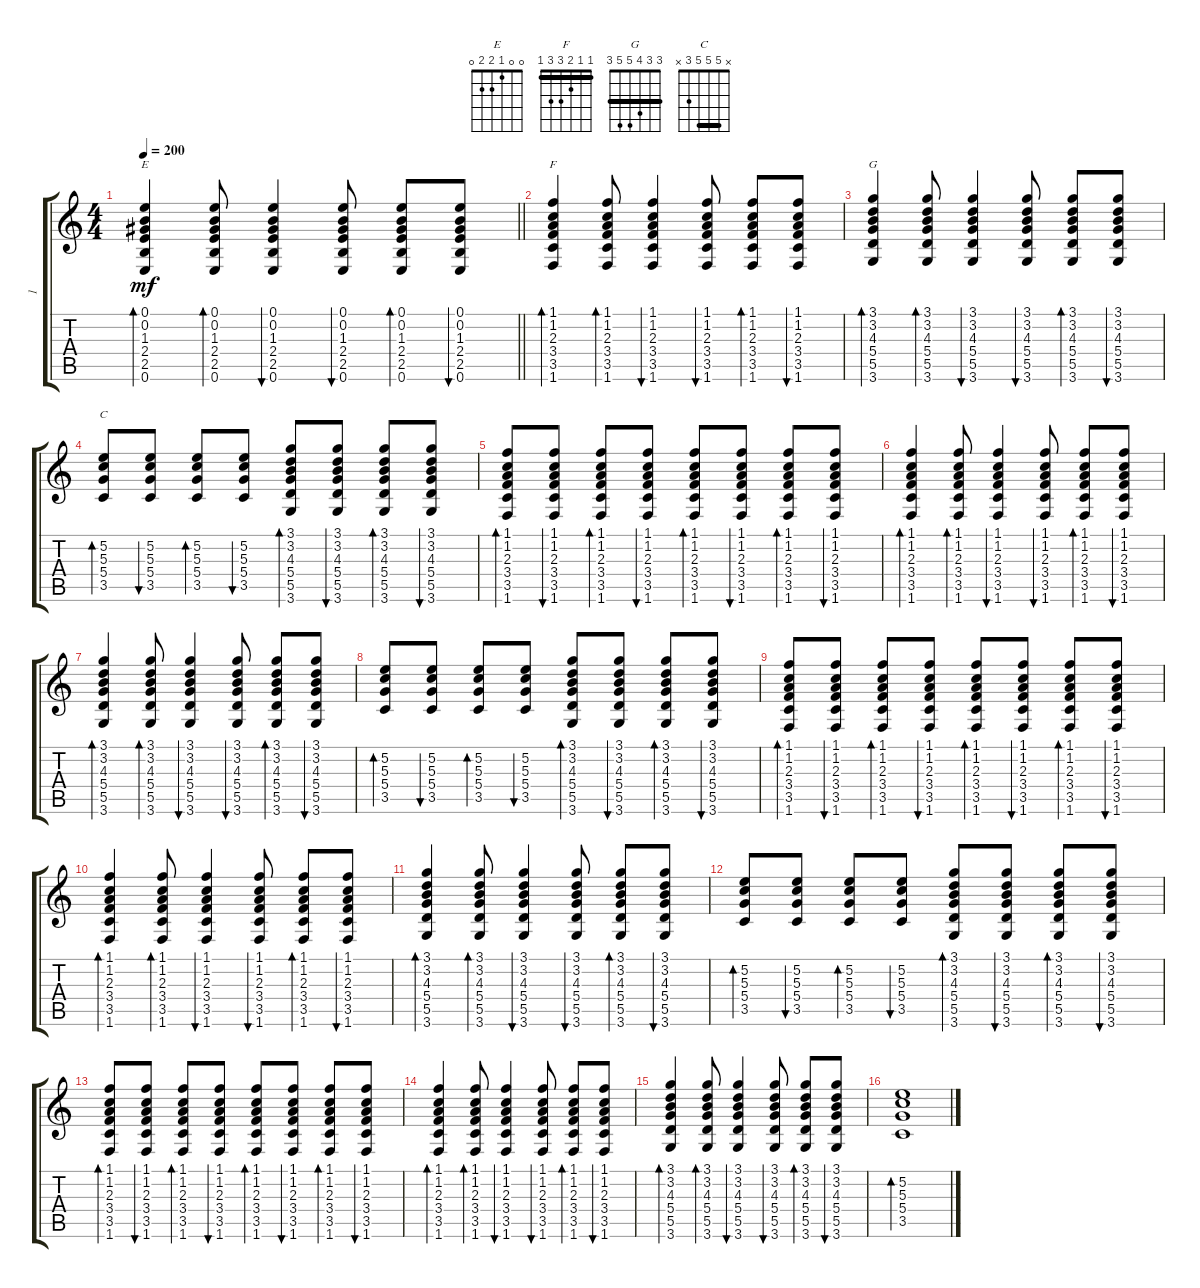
\track ("1" "1") {instrument distortionguitar}
\staff {score tabs}
\tuning (E4 B3 G3 D3 A2 E2) {hide}
\chord ("E" 0 0 1 2 2 0)
\chord ("F" 1 1 2 3 3 1) {barre 1}
\chord ("G" 3 3 4 5 5 3) {barre 3}
\chord ("C" x 5 5 5 3 x) {barre 5}
\ts (4 4)
\tempo 200
\clef g2
\barLineRight lightlight
\ks c
(0.1 0.2 1.3 2.4 2.5 0.6).4{bd 30 ch "E" dy mf} (0.1 0.2 1.3 2.4 2.5 0.6).8{bd 30} (0.1 0.2 1.3 2.4 2.5 0.6).4{bu 30} (0.1 0.2 1.3 2.4 2.5 0.6).8{bu 30} (0.1 0.2 1.3 2.4 2.5 0.6).8{bd 30} (0.1 0.2 1.3 2.4 2.5 0.6).8{bu 30} |
(1.1 1.2 2.3 3.4 3.5 1.6).4{bd 30 ch "F"} (1.1 1.2 2.3 3.4 3.5 1.6).8{bd 30} (1.1 1.2 2.3 3.4 3.5 1.6).4{bu 30} (1.1 1.2 2.3 3.4 3.5 1.6).8{bu 30} (1.1 1.2 2.3 3.4 3.5 1.6).8{bd 30} (1.1 1.2 2.3 3.4 3.5 1.6).8{bu 30} |
(3.1 3.2 4.3 5.4 5.5 3.6).4{bd 30 ch "G"} (3.1 3.2 4.3 5.4 5.5 3.6).8{bd 30} (3.1 3.2 4.3 5.4 5.5 3.6).4{bu 30} (3.1 3.2 4.3 5.4 5.5 3.6).8{bu 30} (3.1 3.2 4.3 5.4 5.5 3.6).8{bd 30} (3.1 3.2 4.3 5.4 5.5 3.6).8{bu 30} |
(5.2 5.3 5.4 3.5).8{bd 30 ch "C"} (5.2 5.3 5.4 3.5).8{bu 30} (5.2 5.3 5.4 3.5).8{bd 30} (5.2 5.3 5.4 3.5).8{bu 30} (3.1 3.2 4.3 5.4 5.5 3.6).8{bd 30} (3.1 3.2 4.3 5.4 5.5 3.6).8{bu 30} (3.1 3.2 4.3 5.4 5.5 3.6).8{bd 30} (3.1 3.2 4.3 5.4 5.5 3.6).8{bu 30} |
(1.1 1.2 2.3 3.4 3.5 1.6).8{bd 30} (1.1 1.2 2.3 3.4 3.5 1.6).8{bu 30} (1.1 1.2 2.3 3.4 3.5 1.6).8{bd 30} (1.1 1.2 2.3 3.4 3.5 1.6).8{bu 30} (1.1 1.2 2.3 3.4 3.5 1.6).8{bd 30} (1.1 1.2 2.3 3.4 3.5 1.6).8{bu 30} (1.1 1.2 2.3 3.4 3.5 1.6).8{bd 30} (1.1 1.2 2.3 3.4 3.5 1.6).8{bu 30} |
(1.1 1.2 2.3 3.4 3.5 1.6).4{bd 30} (1.1 1.2 2.3 3.4 3.5 1.6).8{bd 30} (1.1 1.2 2.3 3.4 3.5 1.6).4{bu 30} (1.1 1.2 2.3 3.4 3.5 1.6).8{bu 30} (1.1 1.2 2.3 3.4 3.5 1.6).8{bd 30} (1.1 1.2 2.3 3.4 3.5 1.6).8{bu 30} |
(3.1 3.2 4.3 5.4 5.5 3.6).4{bd 30} (3.1 3.2 4.3 5.4 5.5 3.6).8{bd 30} (3.1 3.2 4.3 5.4 5.5 3.6).4{bu 30} (3.1 3.2 4.3 5.4 5.5 3.6).8{bu 30} (3.1 3.2 4.3 5.4 5.5 3.6).8{bd 30} (3.1 3.2 4.3 5.4 5.5 3.6).8{bu 30} |
(5.2 5.3 5.4 3.5).8{bd 30} (5.2 5.3 5.4 3.5).8{bu 30} (5.2 5.3 5.4 3.5).8{bd 30} (5.2 5.3 5.4 3.5).8{bu 30} (3.1 3.2 4.3 5.4 5.5 3.6).8{bd 30} (3.1 3.2 4.3 5.4 5.5 3.6).8{bu 30} (3.1 3.2 4.3 5.4 5.5 3.6).8{bd 30} (3.1 3.2 4.3 5.4 5.5 3.6).8{bu 30} |
(1.1 1.2 2.3 3.4 3.5 1.6).8{bd 30} (1.1 1.2 2.3 3.4 3.5 1.6).8{bu 30} (1.1 1.2 2.3 3.4 3.5 1.6).8{bd 30} (1.1 1.2 2.3 3.4 3.5 1.6).8{bu 30} (1.1 1.2 2.3 3.4 3.5 1.6).8{bd 30} (1.1 1.2 2.3 3.4 3.5 1.6).8{bu 30} (1.1 1.2 2.3 3.4 3.5 1.6).8{bd 30} (1.1 1.2 2.3 3.4 3.5 1.6).8{bu 30} |
(1.1 1.2 2.3 3.4 3.5 1.6).4{bd 30} (1.1 1.2 2.3 3.4 3.5 1.6).8{bd 30} (1.1 1.2 2.3 3.4 3.5 1.6).4{bu 30} (1.1 1.2 2.3 3.4 3.5 1.6).8{bu 30} (1.1 1.2 2.3 3.4 3.5 1.6).8{bd 30} (1.1 1.2 2.3 3.4 3.5 1.6).8{bu 30} |
(3.1 3.2 4.3 5.4 5.5 3.6).4{bd 30} (3.1 3.2 4.3 5.4 5.5 3.6).8{bd 30} (3.1 3.2 4.3 5.4 5.5 3.6).4{bu 30} (3.1 3.2 4.3 5.4 5.5 3.6).8{bu 30} (3.1 3.2 4.3 5.4 5.5 3.6).8{bd 30} (3.1 3.2 4.3 5.4 5.5 3.6).8{bu 30} |
(5.2 5.3 5.4 3.5).8{bd 30} (5.2 5.3 5.4 3.5).8{bu 30} (5.2 5.3 5.4 3.5).8{bd 30} (5.2 5.3 5.4 3.5).8{bu 30} (3.1 3.2 4.3 5.4 5.5 3.6).8{bd 30} (3.1 3.2 4.3 5.4 5.5 3.6).8{bu 30} (3.1 3.2 4.3 5.4 5.5 3.6).8{bd 30} (3.1 3.2 4.3 5.4 5.5 3.6).8{bu 30} |
(1.1 1.2 2.3 3.4 3.5 1.6).8{bd 30} (1.1 1.2 2.3 3.4 3.5 1.6).8{bu 30} (1.1 1.2 2.3 3.4 3.5 1.6).8{bd 30} (1.1 1.2 2.3 3.4 3.5 1.6).8{bu 30} (1.1 1.2 2.3 3.4 3.5 1.6).8{bd 30} (1.1 1.2 2.3 3.4 3.5 1.6).8{bu 30} (1.1 1.2 2.3 3.4 3.5 1.6).8{bd 30} (1.1 1.2 2.3 3.4 3.5 1.6).8{bu 30} |
(1.1 1.2 2.3 3.4 3.5 1.6).4{bd 30} (1.1 1.2 2.3 3.4 3.5 1.6).8{bd 30} (1.1 1.2 2.3 3.4 3.5 1.6).4{bu 30} (1.1 1.2 2.3 3.4 3.5 1.6).8{bu 30} (1.1 1.2 2.3 3.4 3.5 1.6).8{bd 30} (1.1 1.2 2.3 3.4 3.5 1.6).8{bu 30} |
(3.1 3.2 4.3 5.4 5.5 3.6).4{bd 30} (3.1 3.2 4.3 5.4 5.5 3.6).8{bd 30} (3.1 3.2 4.3 5.4 5.5 3.6).4{bu 30} (3.1 3.2 4.3 5.4 5.5 3.6).8{bu 30} (3.1 3.2 4.3 5.4 5.5 3.6).8{bd 30} (3.1 3.2 4.3 5.4 5.5 3.6).8{bu 30} |
(5.2 5.3 5.4 3.5).1{bd 30}
